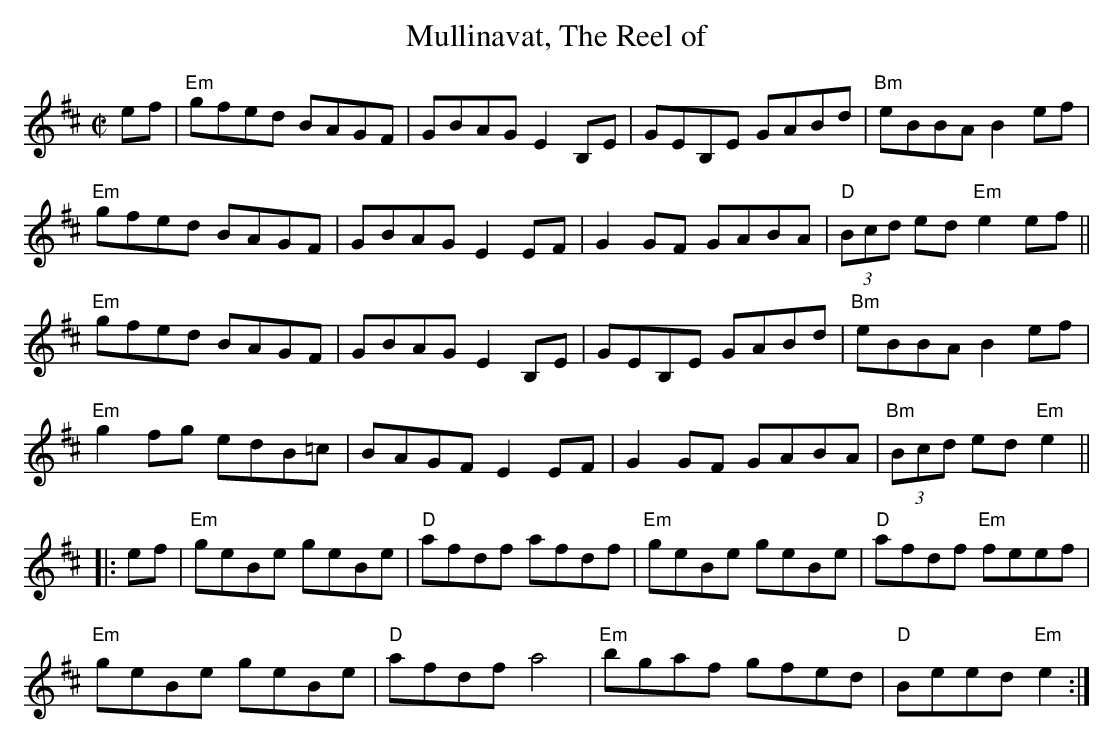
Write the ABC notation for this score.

X:1
T:Mullinavat, The Reel of
M:C|
L:1/8
K:D
Q:160
ef|\
"Em"gfed BAGF| GBAG E2B,E|GEB,E GABd| "Bm"eBBA B2 ef|
"Em"gfed BAGF| GBAG E2EF| G2 GF GABA|"D"(3Bcd ed"Em"e2 ef||
"Em"gfed BAGF| GBAG E2B,E|GEB,E GABd| "Bm"eBBA B2 ef|
"Em"g2 fg edB=c|BAGF E2 EF|G2 GF GABA|"Bm"(3Bcd ed "Em"e2||
|:ef|\
"Em"geBe geBe |"D"afdf afdf|"Em"geBe geBe |"D"afdf "Em"feef|
"Em"geBe geBe |"D"afdf a4|"Em"bgaf gfed|"D"Beed "Em"e2:|
